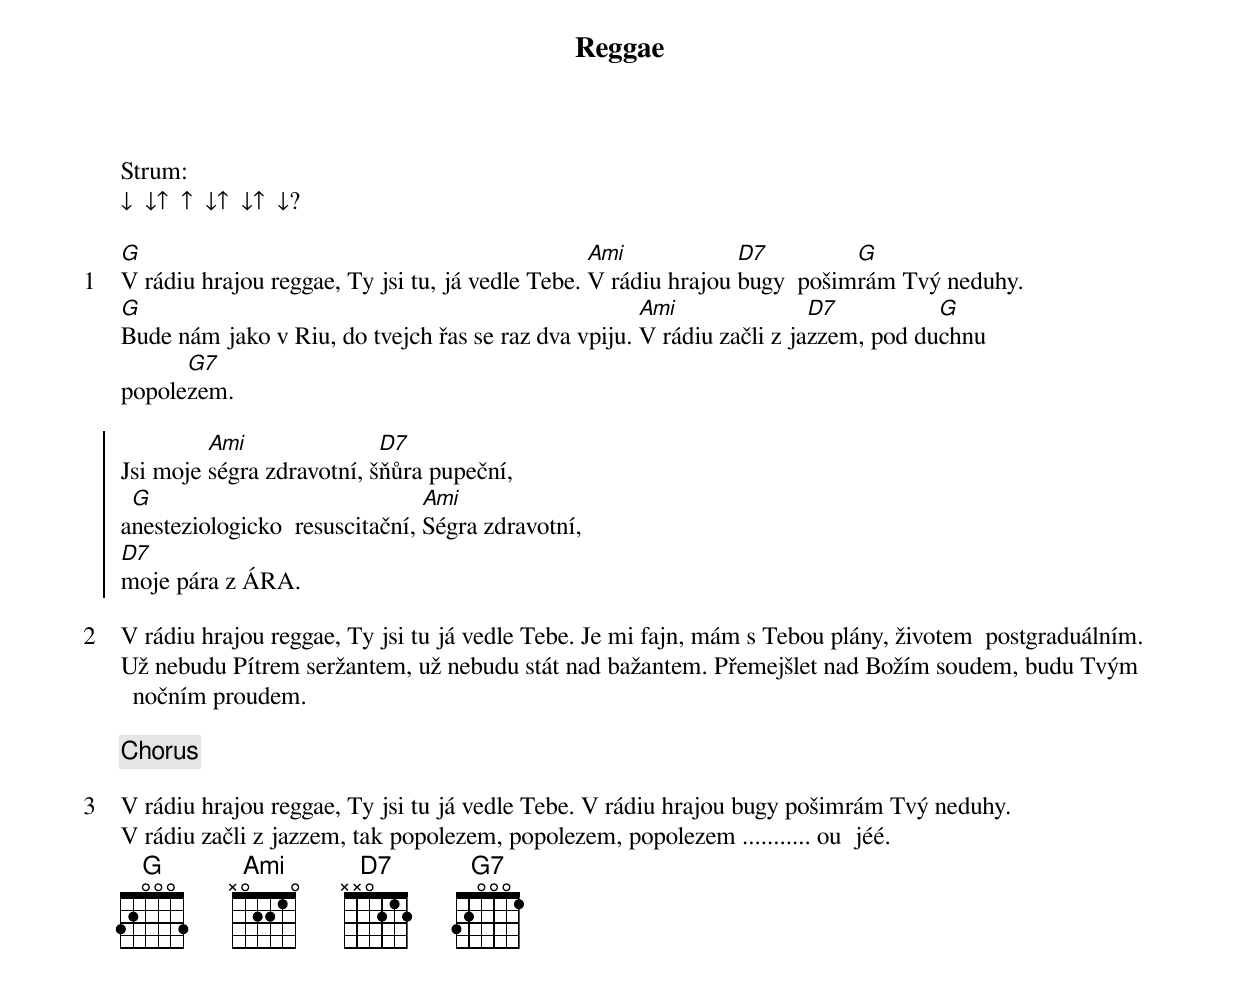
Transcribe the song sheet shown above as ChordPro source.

{title: Reggae}
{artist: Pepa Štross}
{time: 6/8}

{start_of_strum}
Strum:
↓  ↓↑  ↑  ↓↑  ↓↑  ↓?
{end_of_strum}

{sov: 1}
[G]V rádiu hrajou reggae, Ty jsi tu, já vedle Tebe. [Ami]V rádiu hrajou [D7]bugy  pošim[G]rám Tvý neduhy.
[G]Bude nám jako v Riu, do tvejch řas se raz dva vpiju. [Ami]V rádiu začli z ja[D7]zzem, pod du[G]chnu
popole[G7]zem.
{eov}

{soc}
Jsi moje [Ami]ségra zdravotní, š[D7]ňůra pupeční,
a[G]nesteziologicko  resuscitační, [Ami]Ségra zdravotní,
[D7]moje pára z ÁRA.
{eoc}

{sov: 2}
V rádiu hrajou reggae, Ty jsi tu já vedle Tebe. Je mi fajn, mám s Tebou plány, životem  postgraduálním.
Už nebudu Pítrem seržantem, už nebudu stát nad bažantem. Přemejšlet nad Božím soudem, budu Tvým nočním proudem.
{eov}

{chorus}

{sov: 3}
V rádiu hrajou reggae, Ty jsi tu já vedle Tebe. V rádiu hrajou bugy pošimrám Tvý neduhy.
V rádiu začli z jazzem, tak popolezem, popolezem, popolezem ........... ou  jéé.
{eov}
